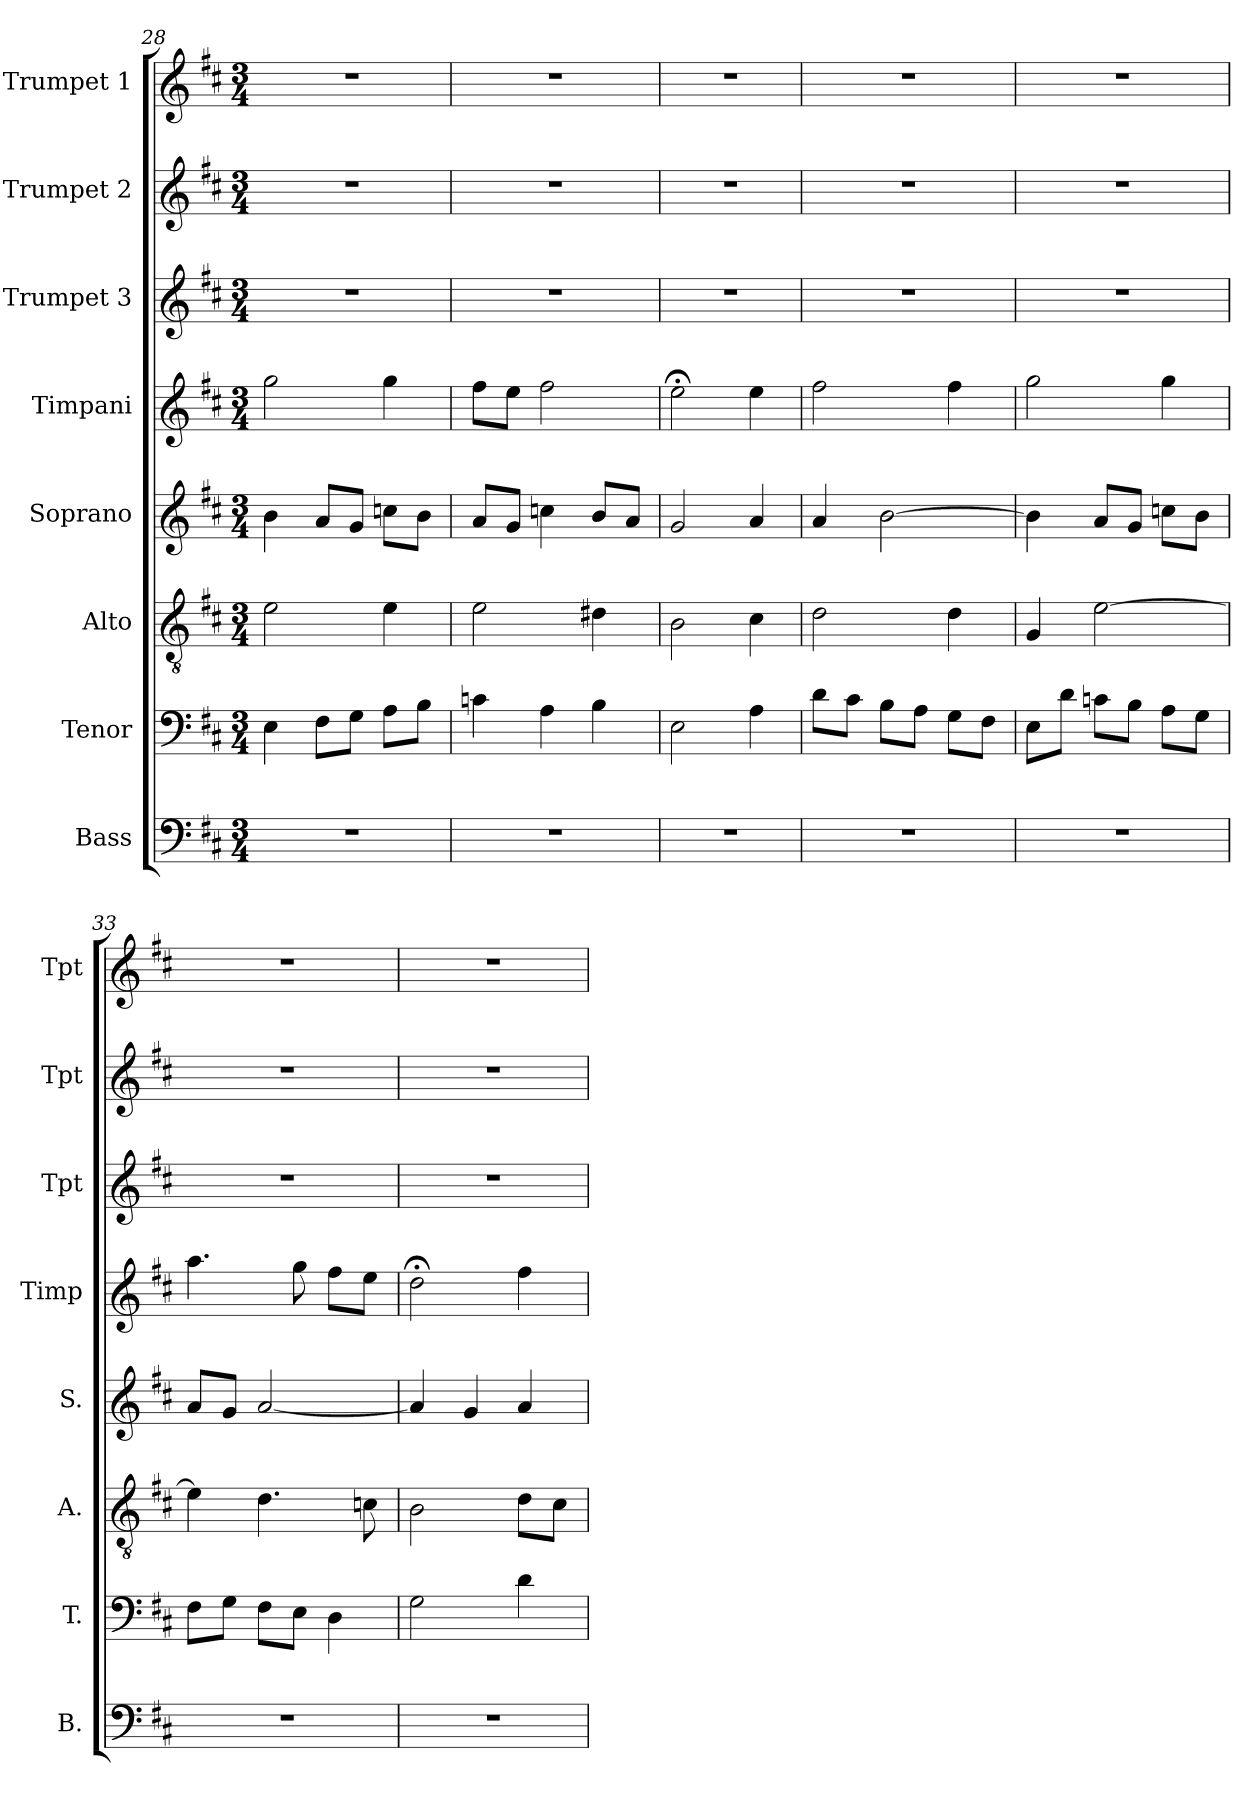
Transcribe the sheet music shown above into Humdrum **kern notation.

**kern	**kern	**kern	**kern	**kern	**kern	**kern	**kern
*part8	*part7	*part6	*part5	*part4	*part3	*part2	*part1
*staff8	*staff7	*staff6	*staff5	*staff4	*staff3	*staff2	*staff1
*I"Bass	*I"Tenor	*I"Alto	*I"Soprano	*I"Timpani	*I"Trumpet 3	*I"Trumpet 2	*I"Trumpet 1
*I'B.	*I'T.	*I'A.	*I'S.	*I'Timp	*I'Tpt	*I'Tpt	*I'Tpt
*clefF4	*clefF4	*clefGv2	*clefG2	*clefG2	*clefG2	*clefG2	*clefG2
*	*	*	*	*	*ITrd1c2	*ITrd1c2	*ITrd1c2
*k[f#c#]	*k[f#c#]	*k[f#c#]	*k[f#c#]	*k[f#c#]	*k[]	*k[]	*k[]
*D:	*D:	*D:	*D:	*D:	*C:	*C:	*C:
*M3/4	*M3/4	*M3/4	*M3/4	*M3/4	*M3/4	*M3/4	*M3/4
=28	=28	=28	=28	=28	=28	=28	=28
!LO:N:vis=2	!	!	!	!	!LO:N:vis=2	!LO:N:vis=2	!LO:N:vis=2
2.r	4E\	2e\	4b\	2gg\	2.r	2.r	2.r
.	8F#\L	.	8a/L	.	.	.	.
.	8G\J	.	8g/J	.	.	.	.
.	8A\L	4e\	8ccn\L	4gg\	.	.	.
.	8B\J	.	8b\J	.	.	.	.
=29	=29	=29	=29	=29	=29	=29	=29
!LO:N:vis=2	!	!	!	!	!LO:N:vis=2	!LO:N:vis=2	!LO:N:vis=2
2.r	4cn\	2e\	8a/L	8ff#\L	2.r	2.r	2.r
.	.	.	8g/J	8ee\J	.	.	.
.	4A\	.	4ccn\	2ff#\	.	.	.
.	4B\	4d#X\	8b/L	.	.	.	.
.	.	.	8a/J	.	.	.	.
=30	=30	=30	=30	=30	=30	=30	=30
!LO:N:vis=2	!	!	!	!	!LO:N:vis=2	!LO:N:vis=2	!LO:N:vis=2
2.r	2E\	2B\	2g/	2ee;<\	2.r	2.r	2.r
.	4A\	4c#\	4a/	4ee\	.	.	.
!!LO:PB:g=z
=31	=31	=31	=31	=31	=31	=31	=31
!LO:N:vis=2	!	!	!	!	!LO:N:vis=2	!LO:N:vis=2	!LO:N:vis=2
2.r	8d\L	2d\	4a/	2ff#\	2.r	2.r	2.r
.	8c#\J	.	.	.	.	.	.
.	8B\L	.	[2b\	.	.	.	.
.	8A\J	.	.	.	.	.	.
.	8G\L	4d\	.	4ff#\	.	.	.
.	8F#\J	.	.	.	.	.	.
=32	=32	=32	=32	=32	=32	=32	=32
!LO:N:vis=2	!	!	!	!	!LO:N:vis=2	!LO:N:vis=2	!LO:N:vis=2
2.r	8E\L	4G/	4b\]	2gg\	2.r	2.r	2.r
.	8d\J	.	.	.	.	.	.
.	8cn\L	[2e\	8a/L	.	.	.	.
.	8B\J	.	8g/J	.	.	.	.
.	8A\L	.	8ccn\L	4gg\	.	.	.
.	8G\J	.	8b\J	.	.	.	.
=33	=33	=33	=33	=33	=33	=33	=33
!LO:N:vis=2	!	!	!	!	!LO:N:vis=2	!LO:N:vis=2	!LO:N:vis=2
2.r	8F#\L	4e\]	8a/L	4.aa\	2.r	2.r	2.r
.	8G\J	.	8g/J	.	.	.	.
.	8F#\L	4.d\	[2a/	.	.	.	.
.	8E\J	.	.	8gg\	.	.	.
.	4D\	.	.	8ff#\L	.	.	.
.	.	8cn\	.	8ee\J	.	.	.
=34	=34	=34	=34	=34	=34	=34	=34
!LO:N:vis=2	!	!	!	!	!LO:N:vis=2	!LO:N:vis=2	!LO:N:vis=2
2.r	2G\	2B\	4a/]	2dd;<\	2.r	2.r	2.r
.	.	.	4g/	.	.	.	.
.	4d\	8d\L	4a/	4ff#\	.	.	.
.	.	8c#\J	.	.	.	.	.
=	=	=	=	=	=	=	=
*-	*-	*-	*-	*-	*-	*-	*-
